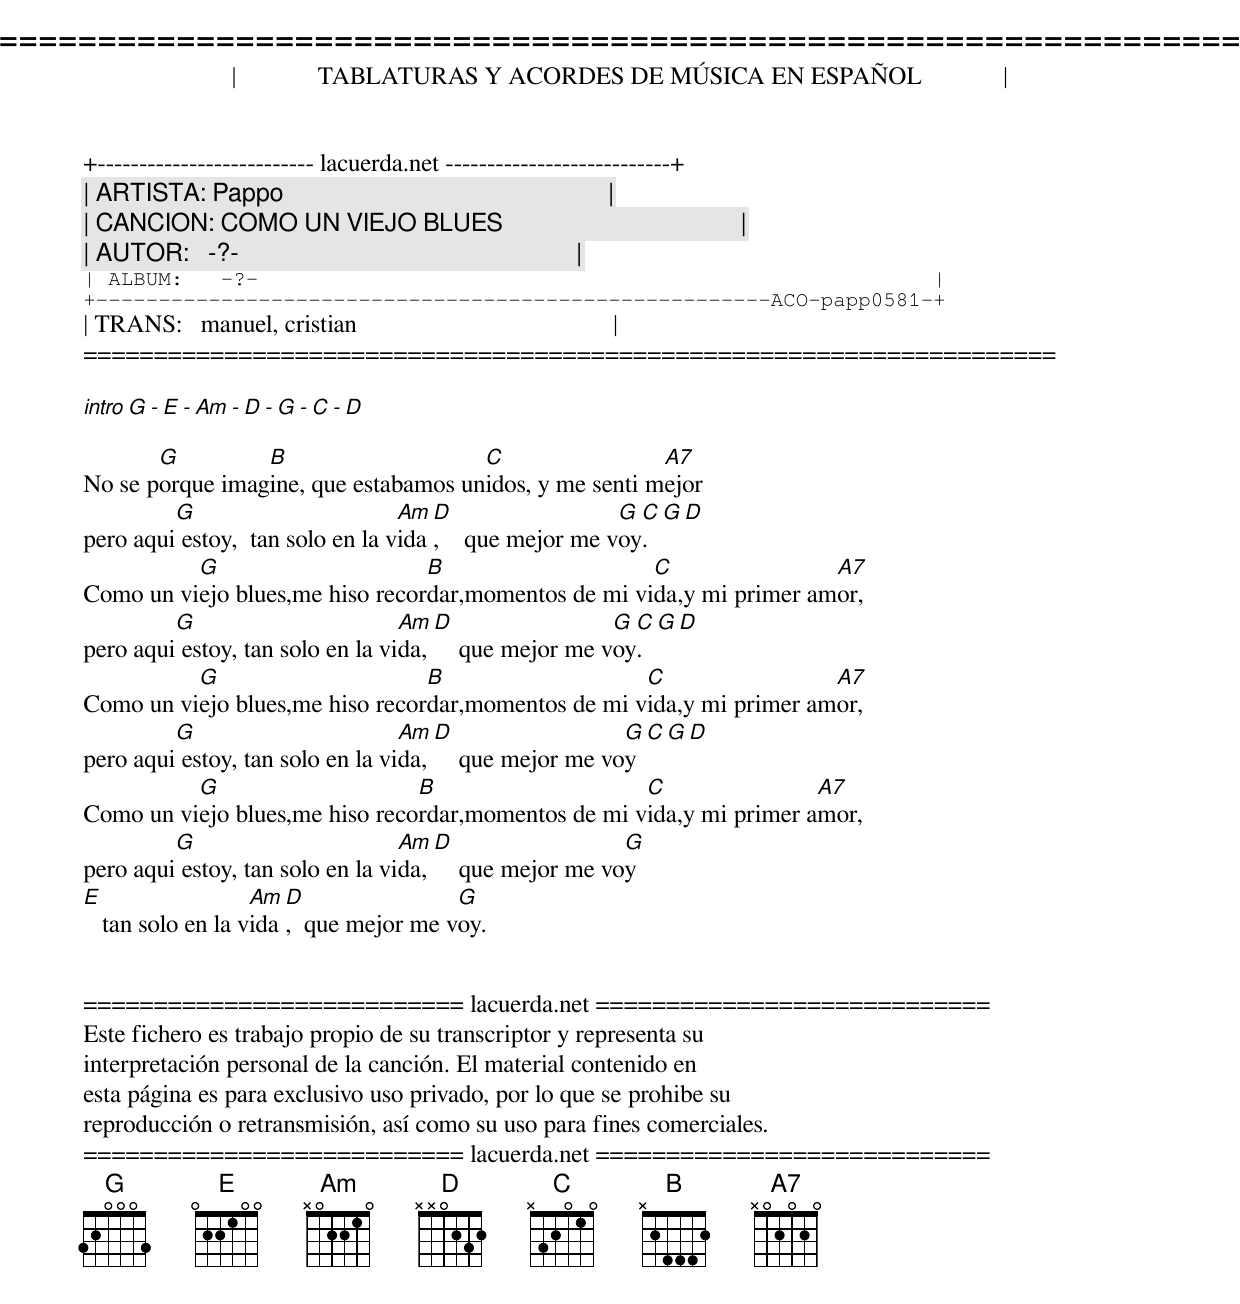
=====================================================================
|             TABLATURAS Y ACORDES DE MÚSICA EN ESPAÑOL             |
+-------------------------- lacuerda.net ---------------------------+
| ARTISTA: Pappo                                                    |
| CANCION: COMO UN VIEJO BLUES                                      |
| AUTOR:   -?-                                                      |
| ALBUM:   -?-                                                      |
+------------------------------------------------------ACO-papp0581-+
| TRANS:   manuel, cristian                                         |
=====================================================================

intro G - E - Am - D - G - C - D

       G         B                    C                 A7
No se porque imagine, que estabamos unidos, y me senti mejor
         G                        Am D                  G C G D
pero aqui estoy,  tan solo en la vida,    que mejor me voy.
          G                      B                    C                A7
Como un viejo blues,me hiso recordar,momentos de mi vida,y mi primer amor,
         G                        Am D                 G C G D
pero aqui estoy, tan solo en la vida,    que mejor me voy.
          G                      B                   C                 A7
Como un viejo blues,me hiso recordar,momentos de mi vida,y mi primer amor,
         G                        Am D                  G C G D
pero aqui estoy, tan solo en la vida,    que mejor me voy
          G                     B                    C                A7
Como un viejo blues,me hiso recordar,momentos de mi vida,y mi primer amor,
         G                        Am D                  G
pero aqui estoy, tan solo en la vida,    que mejor me voy
E                  Am D                G
   tan solo en la vida,  que mejor me voy.


=========================== lacuerda.net ============================
Este fichero es trabajo propio de su transcriptor y representa su
interpretación personal de la canción. El material contenido en
esta página es para exclusivo uso privado, por lo que se prohibe su
reproducción o retransmisión, así como su uso para fines comerciales.
=========================== lacuerda.net ============================
